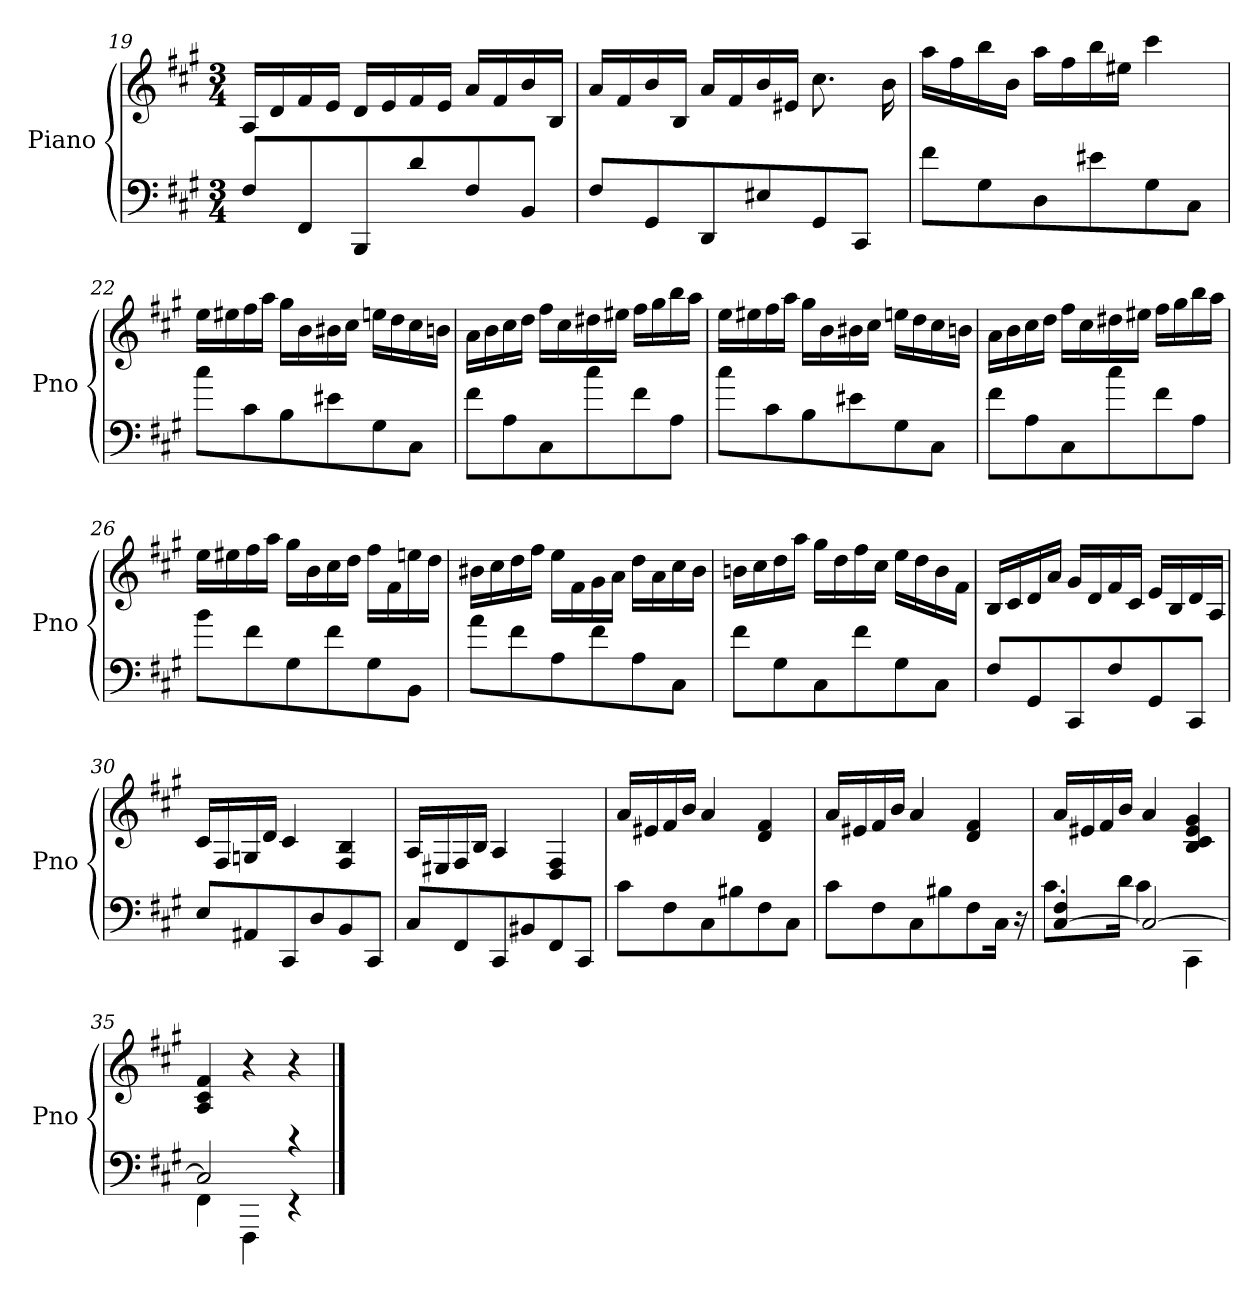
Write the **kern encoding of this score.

**kern	**kern
*part1	*part1
*staff2	*staff1
*I"Piano	*
*I'Pno	*
*clefF4	*clefG2
*k[f#c#g#]	*k[f#c#g#]
*f#:	*f#:
*M3/4	*M3/4
=19	=19
8F#L	16ALL
.	16d
8FF#	16f#
.	16eJJ
8BBB	16dLL
.	16e
8d	16f#
.	16eJJ
8F#	16aLL
.	16f#
8BBJ	16b
.	16BJJ
=20	=20
8F#L	16aLL
.	16f#
8GG#	16b
.	16BJJ
8DD	16aLL
.	16f#
8E#X	16b
.	16e#XJJ
8GG#	8.cc#
8CC#J	.
.	16b
=21	=21
8f#L	16aaLL
.	16ff#
8G#	16bb
.	16bJJ
8D	16aaLL
.	16ff#
8e#X	16bb
.	16ee#XJJ
8G#	4ccc#
8C#J	.
=22	=22
8cc#L	16eeLL
.	16ee#X
8c#	16ff#
.	16aaJJ
8B	16gg#LL
.	16b
8e#X	16b#X
.	16cc#JJ
8G#	16eenLL
.	16dd
8C#J	16cc#
.	16bnJJ
=23	=23
8f#L	16aLL
.	16b
8A	16cc#
.	16ddJJ
8C#	16ff#LL
.	16cc#
8cc#	16dd#X
.	16ee#XJJ
8f#	16ff#LL
.	16gg#
8AJ	16bb
.	16aaJJ
=24	=24
8cc#L	16eeLL
.	16ee#X
8c#	16ff#
.	16aaJJ
8B	16gg#LL
.	16b
8e#X	16b#X
.	16cc#JJ
8G#	16eenLL
.	16dd
8C#J	16cc#
.	16bnJJ
=25	=25
8f#L	16aLL
.	16b
8A	16cc#
.	16ddJJ
8C#	16ff#LL
.	16cc#
8cc#	16dd#X
.	16ee#XJJ
8f#	16ff#LL
.	16gg#
8AJ	16bb
.	16aaJJ
=26	=26
8bL	16eeLL
.	16ee#X
8f#	16ff#
.	16aaJJ
8G#	16gg#LL
.	16b
8f#	16cc#
.	16ddJJ
8G#	16ff#LL
.	16f#
8BBJ	16een
.	16ddJJ
=27	=27
8aL	16b#XLL
.	16cc#
8f#	16dd
.	16ff#JJ
8A	16eeLL
.	16f#
8f#	16g#
.	16aJJ
8A	16ddLL
.	16a
8C#J	16cc#
.	16b#JJ
=28	=28
8f#L	16bnLL
.	16cc#
8G#	16dd
.	16aaJJ
8C#	16gg#LL
.	16dd
8f#	16ff#
.	16cc#JJ
8G#	16eeLL
.	16dd
8C#J	16b
.	16f#JJ
=29	=29
8F#L	16BLL
.	16c#
8GG#	16d
.	16aJJ
8CC#	16g#LL
.	16d
8F#	16f#
.	16c#JJ
8GG#	16eLL
.	16B
8CC#J	16d
.	16AJJ
=30	=30
8EL	16c#LL
.	16F#
8AA#X	16Gn
.	16dJJ
8CC#	4c#
8D	.
8BB	4F# 4B
8CC#J	.
=31	=31
8C#L	16ALL
.	16E#X
8FF#	16F#
.	16BJJ
8CC#	4A
8BB#X	.
8FF#	4D 4F#
8CC#J	.
=32	=32
8c#L	16aLL
.	16e#X
8F#	16f#
.	16bJJ
8C#	4a
8B#X	.
8F#	4d 4f#
8C#J	.
=33	=33
8c#L	16aLL
.	16e#X
8F#	16f#
.	16bJJ
8C#	4a
8B#X	.
8F#	4d 4f#
16C#Jk	.
16r	.
=34	=34
*^	*
[4C# 4F#	8.c#L	16aLL
.	.	16e#X
.	.	16f#
.	16dJk	16bJJ
2C#_	4c#	4a
.	4CC#	4B 4c# 4e# 4g#
=35	=35	=35
2C#]	4FF#	4A 4c# 4f#
.	4FFF#	4r
4rEE	4rc	4r
*v	*v	*
==	==
*-	*-
